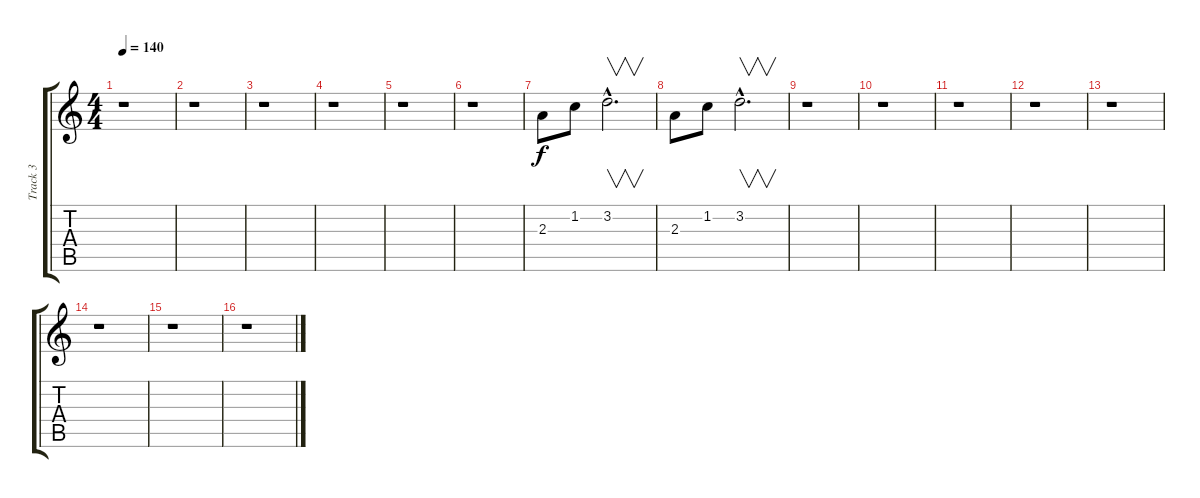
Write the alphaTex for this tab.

\track ("Track 3" "Track 3") {instrument distortionguitar}
\staff {score tabs}
\tuning (E4 B3 G3 D3 A2 E2) {hide}
\ts (4 4)
\tempo 140
\clef g2
\ks c
r.1{dy f} |
r.1 |
r.1 |
r.1 |
r.1 |
r.1 |
2.3.8 1.2.8 3.2{hac}.2{v d} |
2.3.8 1.2.8 3.2{hac}.2{v d} |
r.1 |
r.1 |
r.1 |
r.1 |
r.1 |
r.1 |
r.1 |
r.1
